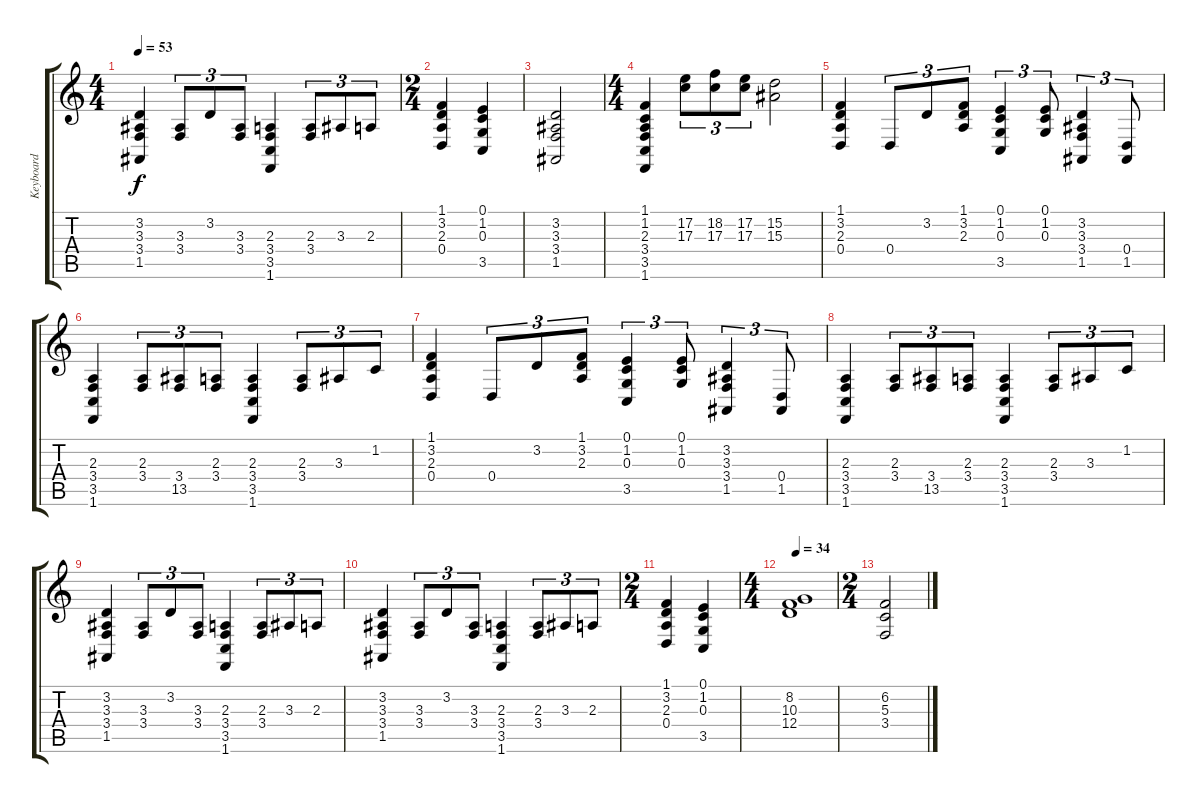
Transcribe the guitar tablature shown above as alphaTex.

\track ("Keyboard" "Keyboard") {instrument brightacousticpiano}
\staff {score tabs}
\tuning (E4 B3 G3 D3 A2 E2) {hide}
\ts (4 4)
\tempo 53
\clef g2
\ks c
(3.2 3.3 3.4 1.5).4{dy f} (3.3 3.4).8{tu (3 2)} 3.2.8{tu (3 2)} (3.3 3.4).8{tu (3 2)} (2.3 3.4 3.5 1.6).4 (2.3 3.4).8{tu (3 2)} 3.3.8{tu (3 2)} 2.3.8{tu (3 2)} |
\ts (2 4)
(1.1 3.2 2.3 0.4).4 (0.1 1.2 0.3 3.5).4 |
(3.2 3.3 3.4 1.5).2 |
\ts (4 4)
(1.1 1.2 2.3 3.4 3.5 1.6).4 (17.2 17.3).8{tu (3 2)} (18.2 17.3).8{tu (3 2)} (17.2 17.3).8{tu (3 2)} (15.2 15.3).2 |
(1.1 3.2 2.3 0.4).4 0.4.8{tu (3 2)} 3.2.8{tu (3 2)} (1.1 3.2 2.3).8{tu (3 2)} (0.1 1.2 0.3 3.5).4{tu (3 2)} (0.1 1.2 0.3).8{tu (3 2)} (3.2 3.3 3.4 1.5).4{tu (3 2)} (0.4 1.5).8{tu (3 2)} |
(2.3 3.4 3.5 1.6).4 (2.3 3.4).8{tu (3 2)} (3.4 13.5).8{tu (3 2)} (2.3 3.4).8{tu (3 2)} (2.3 3.4 3.5 1.6).4 (2.3 3.4).8{tu (3 2)} 3.3.8{tu (3 2)} 1.2.8{tu (3 2)} |
(1.1 3.2 2.3 0.4).4 0.4.8{tu (3 2)} 3.2.8{tu (3 2)} (1.1 3.2 2.3).8{tu (3 2)} (0.1 1.2 0.3 3.5).4{tu (3 2)} (0.1 1.2 0.3).8{tu (3 2)} (3.2 3.3 3.4 1.5).4{tu (3 2)} (0.4 1.5).8{tu (3 2)} |
(2.3 3.4 3.5 1.6).4 (2.3 3.4).8{tu (3 2)} (3.4 13.5).8{tu (3 2)} (2.3 3.4).8{tu (3 2)} (2.3 3.4 3.5 1.6).4 (2.3 3.4).8{tu (3 2)} 3.3.8{tu (3 2)} 1.2.8{tu (3 2)} |
(3.2 3.3 3.4 1.5).4 (3.3 3.4).8{tu (3 2)} 3.2.8{tu (3 2)} (3.3 3.4).8{tu (3 2)} (2.3 3.4 3.5 1.6).4 (2.3 3.4).8{tu (3 2)} 3.3.8{tu (3 2)} 2.3.8{tu (3 2)} |
(3.2 3.3 3.4 1.5).4 (3.3 3.4).8{tu (3 2)} 3.2.8{tu (3 2)} (3.3 3.4).8{tu (3 2)} (2.3 3.4 3.5 1.6).4 (2.3 3.4).8{tu (3 2)} 3.3.8{tu (3 2)} 2.3.8{tu (3 2)} |
\ts (2 4)
(1.1 3.2 2.3 0.4).4 (0.1 1.2 0.3 3.5).4 |
\ts (4 4)
\tempo 34
(8.2 10.3 12.4).1{volume 8 instrument stringensemble1} |
\ts (2 4)
(6.2 5.3 3.4).2
